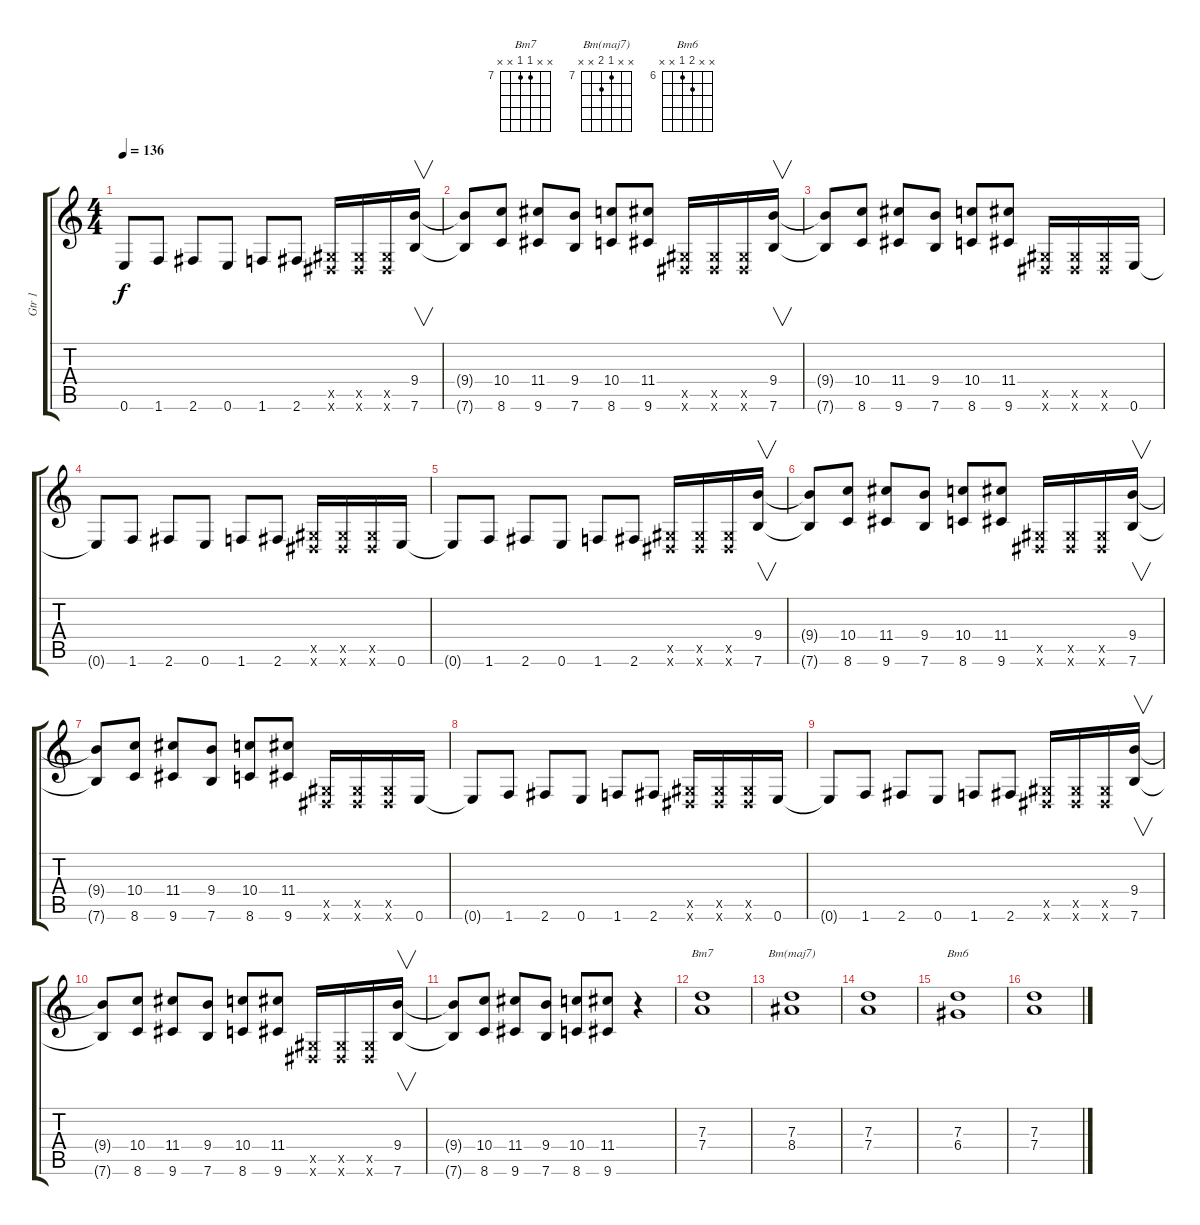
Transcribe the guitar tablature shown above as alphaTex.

\track ("Gtr 1" "Gtr 1") {instrument distortionguitar}
\staff {score tabs}
\tuning (E4 B3 G3 D3 A2 E2) {hide}
\chord ("Bm7" x x 7 7 x x) {firstfret 7}
\chord ("Bm(maj7)" x x 7 8 x x) {firstfret 7}
\chord ("Bm6" x x 7 6 x x) {firstfret 6}
\ts (4 4)
\tempo 136
\clef g2
\ks c
0.6{t}.8{dy f} 1.6.8 2.6.8 0.6.8 1.6.8 2.6.8 (-1.5{x} -1.6{x}).16 (-1.5{x} -1.6{x}).16 (-1.5{x} -1.6{x}).16 (9.4 7.6).16{v} |
(9.4{t} 7.6{t}).8 (10.4 8.6).8 (11.4 9.6).8 (9.4 7.6).8 (10.4 8.6).8 (11.4 9.6).8 (-1.5{x} -1.6{x}).16 (-1.5{x} -1.6{x}).16 (-1.5{x} -1.6{x}).16 (9.4 7.6).16{v} |
(9.4{t} 7.6{t}).8 (10.4 8.6).8 (11.4 9.6).8 (9.4 7.6).8 (10.4 8.6).8 (11.4 9.6).8 (-1.5{x} -1.6{x}).16 (-1.5{x} -1.6{x}).16 (-1.5{x} -1.6{x}).16 0.6.16 |
0.6{t}.8 1.6.8 2.6.8 0.6.8 1.6.8 2.6.8 (-1.5{x} -1.6{x}).16 (-1.5{x} -1.6{x}).16 (-1.5{x} -1.6{x}).16 0.6.16 |
0.6{t}.8 1.6.8 2.6.8 0.6.8 1.6.8 2.6.8 (-1.5{x} -1.6{x}).16 (-1.5{x} -1.6{x}).16 (-1.5{x} -1.6{x}).16 (9.4 7.6).16{v} |
(9.4{t} 7.6{t}).8 (10.4 8.6).8 (11.4 9.6).8 (9.4 7.6).8 (10.4 8.6).8 (11.4 9.6).8 (-1.5{x} -1.6{x}).16 (-1.5{x} -1.6{x}).16 (-1.5{x} -1.6{x}).16 (9.4 7.6).16{v} |
(9.4{t} 7.6{t}).8 (10.4 8.6).8 (11.4 9.6).8 (9.4 7.6).8 (10.4 8.6).8 (11.4 9.6).8 (-1.5{x} -1.6{x}).16 (-1.5{x} -1.6{x}).16 (-1.5{x} -1.6{x}).16 0.6.16 |
0.6{t}.8 1.6.8 2.6.8 0.6.8 1.6.8 2.6.8 (-1.5{x} -1.6{x}).16 (-1.5{x} -1.6{x}).16 (-1.5{x} -1.6{x}).16 0.6.16 |
0.6{t}.8 1.6.8 2.6.8 0.6.8 1.6.8 2.6.8 (-1.5{x} -1.6{x}).16 (-1.5{x} -1.6{x}).16 (-1.5{x} -1.6{x}).16 (9.4 7.6).16{v} |
(9.4{t} 7.6{t}).8 (10.4 8.6).8 (11.4 9.6).8 (9.4 7.6).8 (10.4 8.6).8 (11.4 9.6).8 (-1.5{x} -1.6{x}).16 (-1.5{x} -1.6{x}).16 (-1.5{x} -1.6{x}).16 (9.4 7.6).16{v} |
(9.4{t} 7.6{t}).8 (10.4 8.6).8 (11.4 9.6).8 (9.4 7.6).8 (10.4 8.6).8 (11.4 9.6).8 r.4 |
(7.3 7.4).1{ch "Bm7"} |
(7.3 8.4).1{ch "Bm(maj7)"} |
(7.3 7.4).1 |
(7.3 6.4).1{ch "Bm6"} |
(7.3 7.4).1
